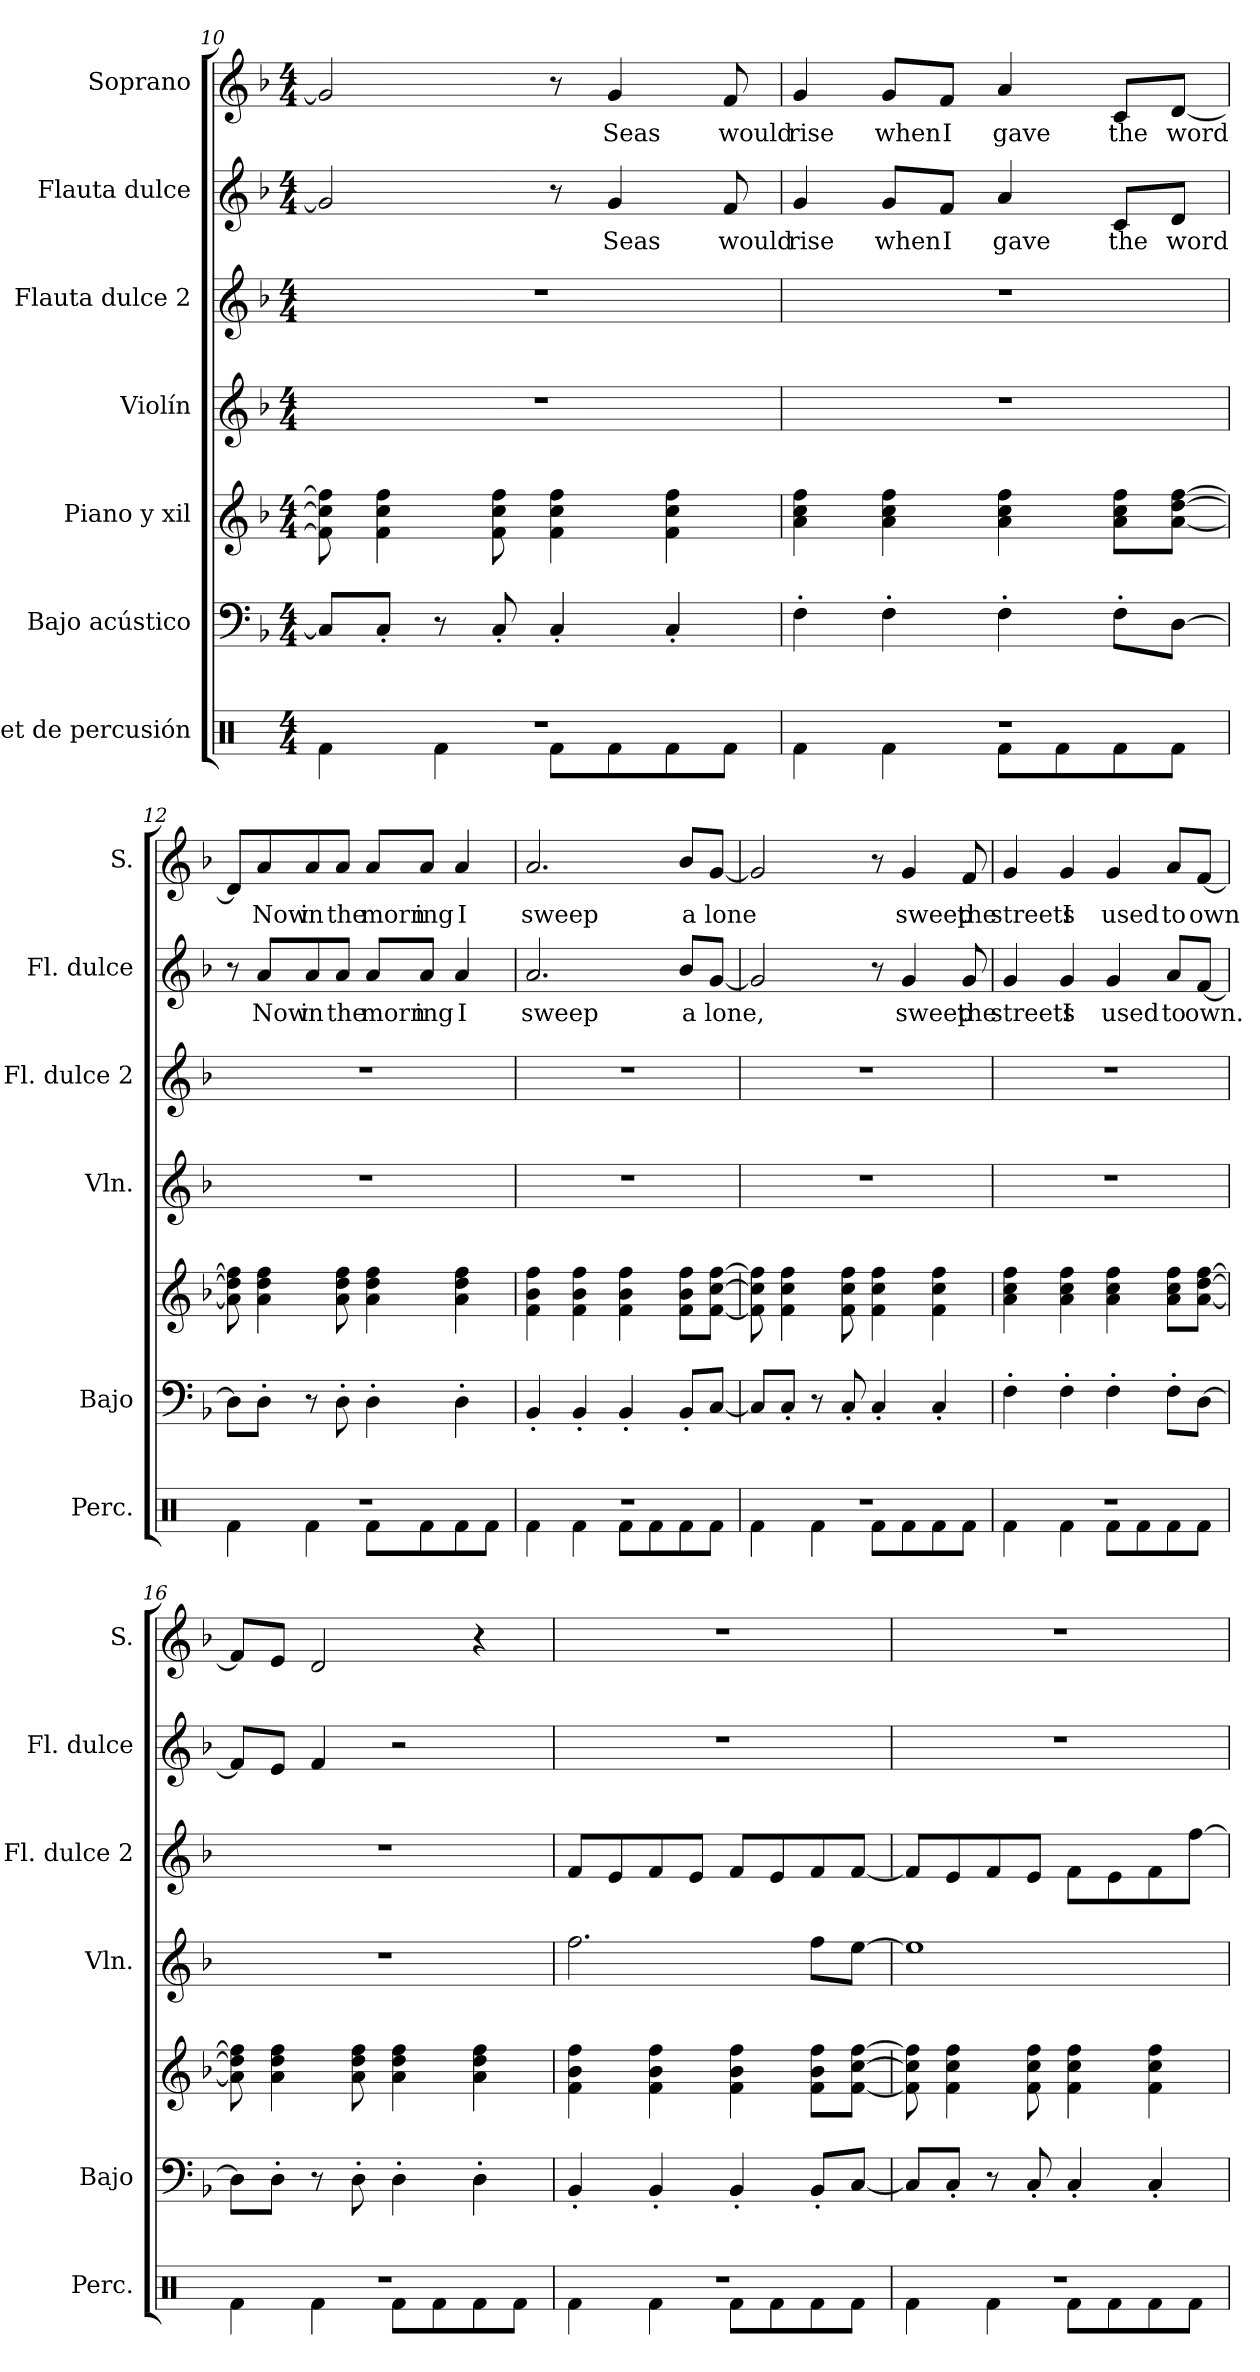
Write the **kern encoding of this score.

**kern	**kern	**kern	**kern	**kern	**kern	**text	**kern	**text
*part7	*part6	*part5	*part4	*part3	*part2	*part2	*part1	*part1
*staff7	*staff6	*staff5	*staff4	*staff3	*staff2	*staff2	*staff1	*staff1
*I"Set de percusión	*I"Bajo acústico	*I"Piano y xil	*I"Violín	*I"Flauta dulce 2	*I"Flauta dulce	*	*I"Soprano	*
*I'Perc.	*I'Bajo	*	*I'Vln.	*I'Fl. dulce 2	*I'Fl. dulce	*	*I'S.	*
*clefX	*clefF4	*clefG2	*clefG2	*clefG2	*clefG2	*	*clefG2	*
*k[]	*k[b-]	*k[b-]	*k[b-]	*k[b-]	*k[b-]	*	*k[b-]	*
*M4/4	*M4/4	*M4/4	*M4/4	*M4/4	*M4/4	*	*M4/4	*
=10	=10	=10	=10	=10	=10	=10	=10	=10
*^	*	*	*	*	*	*	*	*
1r	4Rf\	8C/L]	8f\] 8cc\] 8ff\]	1r	1r	2g/]	.	2g/]	.
.	.	8C'/J	4f\ 4cc\ 4ff\	.	.	.	.	.	.
.	4Rf\	8r	.	.	.	.	.	.	.
.	.	8C'/	8f\ 8cc\ 8ff\	.	.	.	.	.	.
.	8Rf\L	4C'/	4f\ 4cc\ 4ff\	.	.	8r	.	8r	.
!	!	!	!	!	!	!	!LO:LY:b	!	!LO:LY:b
.	8Rf\	.	.	.	.	4g/	Seas	4g/	Seas
.	8Rf\	4C'/	4f\ 4cc\ 4ff\	.	.	.	.	.	.
!	!	!	!	!	!	!	!LO:LY:b	!	!LO:LY:b
.	8Rf\J	.	.	.	.	8f/	would	8f/	would
=11	=11	=11	=11	=11	=11	=11	=11	=11	=11
!	!	!	!	!	!	!	!LO:LY:b	!	!LO:LY:b
1r	4Rf\	4F'\	4a\ 4cc\ 4ff\	1r	1r	4g/	rise	4g/	rise
!	!	!	!	!	!	!	!LO:LY:b	!	!LO:LY:b
.	4Rf\	4F'\	4a\ 4cc\ 4ff\	.	.	8g/L	when	8g/L	when
!	!	!	!	!	!	!	!LO:LY:b	!	!LO:LY:b
.	.	.	.	.	.	8f/J	I	8f/J	I
!	!	!	!	!	!	!	!LO:LY:b	!	!LO:LY:b
.	8Rf\L	4F'\	4a\ 4cc\ 4ff\	.	.	4a/	gave	4a/	gave
.	8Rf\	.	.	.	.	.	.	.	.
!	!	!	!	!	!	!	!LO:LY:b	!	!LO:LY:b
.	8Rf\	8F'\L	8a\ 8cc\ 8ff\L	.	.	8c/L	the	8c/L	the
!	!	!	!	!	!	!	!LO:LY:b	!	!LO:LY:b
.	8Rf\J	[8D\J	[8a\ [8dd\ [8ff\J	.	.	8d/J	word	[8d/J	word
!!LO:PB:g=z
=12	=12	=12	=12	=12	=12	=12	=12	=12	=12
1r	4Rf\	8D\L]	8a\] 8dd\] 8ff\]	1r	1r	8r	.	8d/L]	.
!	!	!	!	!	!	!	!LO:LY:b	!	!LO:LY:b
.	.	8D'\J	4a\ 4dd\ 4ff\	.	.	8a/L	Now	8a/	Now
!	!	!	!	!	!	!	!LO:LY:b	!	!LO:LY:b
.	4Rf\	8r	.	.	.	8a/	in	8a/	in
!	!	!	!	!	!	!	!LO:LY:b	!	!LO:LY:b
.	.	8D'\	8a\ 8dd\ 8ff\	.	.	8a/J	the	8a/J	the
!	!	!	!	!	!	!	!LO:LY:b	!	!LO:LY:b
.	8Rf\L	4D'\	4a\ 4dd\ 4ff\	.	.	8a/L	morn	8a/L	morn
!	!	!	!	!	!	!	!LO:LY:b	!	!LO:LY:b
.	8Rf\	.	.	.	.	8a/J	ing	8a/J	ing
!	!	!	!	!	!	!	!LO:LY:b	!	!LO:LY:b
.	8Rf\	4D'\	4a\ 4dd\ 4ff\	.	.	4a/	I	4a/	I
.	8Rf\J	.	.	.	.	.	.	.	.
=13	=13	=13	=13	=13	=13	=13	=13	=13	=13
!	!	!	!	!	!	!	!LO:LY:b	!	!LO:LY:b
1r	4Rf\	4BB-'/	4f\ 4b-\ 4ff\	1r	1r	2.a/	sweep	2.a/	sweep
.	4Rf\	4BB-'/	4f\ 4b-\ 4ff\	.	.	.	.	.	.
.	8Rf\L	4BB-'/	4f\ 4b-\ 4ff\	.	.	.	.	.	.
.	8Rf\	.	.	.	.	.	.	.	.
!	!	!	!	!	!	!	!LO:LY:b	!	!LO:LY:b
.	8Rf\	8BB-'/L	8f\ 8b-\ 8ff\L	.	.	8b-/L	a	8b-/L	a
!	!	!	!	!	!	!	!LO:LY:b	!	!LO:LY:b
.	8Rf\J	[8C/J	[8f\ [8cc\ [8ff\J	.	.	[8g/J	lone,	[8g/J	lone
=14	=14	=14	=14	=14	=14	=14	=14	=14	=14
1r	4Rf\	8C/L]	8f\] 8cc\] 8ff\]	1r	1r	2g/]	.	2g/]	.
.	.	8C'/J	4f\ 4cc\ 4ff\	.	.	.	.	.	.
.	4Rf\	8r	.	.	.	.	.	.	.
.	.	8C'/	8f\ 8cc\ 8ff\	.	.	.	.	.	.
.	8Rf\L	4C'/	4f\ 4cc\ 4ff\	.	.	8r	.	8r	.
!	!	!	!	!	!	!	!LO:LY:b	!	!LO:LY:b
.	8Rf\	.	.	.	.	4g/	sweep	4g/	sweep
.	8Rf\	4C'/	4f\ 4cc\ 4ff\	.	.	.	.	.	.
!	!	!	!	!	!	!	!LO:LY:b	!	!LO:LY:b
.	8Rf\J	.	.	.	.	8g/	the	8f/	the
=15	=15	=15	=15	=15	=15	=15	=15	=15	=15
!	!	!	!	!	!	!	!LO:LY:b	!	!LO:LY:b
1r	4Rf\	4F'\	4a\ 4cc\ 4ff\	1r	1r	4g/	streets	4g/	streets
!	!	!	!	!	!	!	!LO:LY:b	!	!LO:LY:b
.	4Rf\	4F'\	4a\ 4cc\ 4ff\	.	.	4g/	I	4g/	I
!	!	!	!	!	!	!	!LO:LY:b	!	!LO:LY:b
.	8Rf\L	4F'\	4a\ 4cc\ 4ff\	.	.	4g/	used	4g/	used
.	8Rf\	.	.	.	.	.	.	.	.
!	!	!	!	!	!	!	!LO:LY:b	!	!LO:LY:b
.	8Rf\	8F'\L	8a\ 8cc\ 8ff\L	.	.	8a/L	to	8a/L	to
!	!	!	!	!	!	!	!LO:LY:b	!	!LO:LY:b
.	8Rf\J	[8D\J	[8a\ [8dd\ [8ff\J	.	.	[8f/J	own.	[8f/J	own
!!LO:LB:g=z
=16	=16	=16	=16	=16	=16	=16	=16	=16	=16
1r	4Rf\	8D\L]	8a\] 8dd\] 8ff\]	1r	1r	8f/L]	.	8f/L]	.
.	.	8D'\J	4a\ 4dd\ 4ff\	.	.	8e/J	.	8e/J	.
.	4Rf\	8r	.	.	.	4f/	.	2d/	.
.	.	8D'\	8a\ 8dd\ 8ff\	.	.	.	.	.	.
.	8Rf\L	4D'\	4a\ 4dd\ 4ff\	.	.	2r	.	.	.
.	8Rf\	.	.	.	.	.	.	.	.
.	8Rf\	4D'\	4a\ 4dd\ 4ff\	.	.	.	.	4r	.
.	8Rf\J	.	.	.	.	.	.	.	.
=17	=17	=17	=17	=17	=17	=17	=17	=17	=17
1r	4Rf\	4BB-'/	4f\ 4b-\ 4ff\	2.ff\	8f/L	1r	.	1r	.
.	.	.	.	.	8e/	.	.	.	.
.	4Rf\	4BB-'/	4f\ 4b-\ 4ff\	.	8f/	.	.	.	.
.	.	.	.	.	8e/J	.	.	.	.
.	8Rf\L	4BB-'/	4f\ 4b-\ 4ff\	.	8f/L	.	.	.	.
.	8Rf\	.	.	.	8e/	.	.	.	.
.	8Rf\	8BB-'/L	8f\ 8b-\ 8ff\L	8ff\L	8f/	.	.	.	.
.	8Rf\J	[8C/J	[8f\ [8cc\ [8ff\J	[8ee\J	[8f/J	.	.	.	.
=18	=18	=18	=18	=18	=18	=18	=18	=18	=18
1r	4Rf\	8C/L]	8f\] 8cc\] 8ff\]	1ee]	8f/L]	1r	.	1r	.
.	.	8C'/J	4f\ 4cc\ 4ff\	.	8e/	.	.	.	.
.	4Rf\	8r	.	.	8f/	.	.	.	.
.	.	8C'/	8f\ 8cc\ 8ff\	.	8e/J	.	.	.	.
.	8Rf\L	4C'/	4f\ 4cc\ 4ff\	.	8f\L	.	.	.	.
.	8Rf\	.	.	.	8e\	.	.	.	.
.	8Rf\	4C'/	4f\ 4cc\ 4ff\	.	8f\	.	.	.	.
.	8Rf\J	.	.	.	[8ff\J	.	.	.	.
*v	*v	*	*	*	*	*	*	*	*
=	=	=	=	=	=	=	=	=
*-	*-	*-	*-	*-	*-	*-	*-	*-
